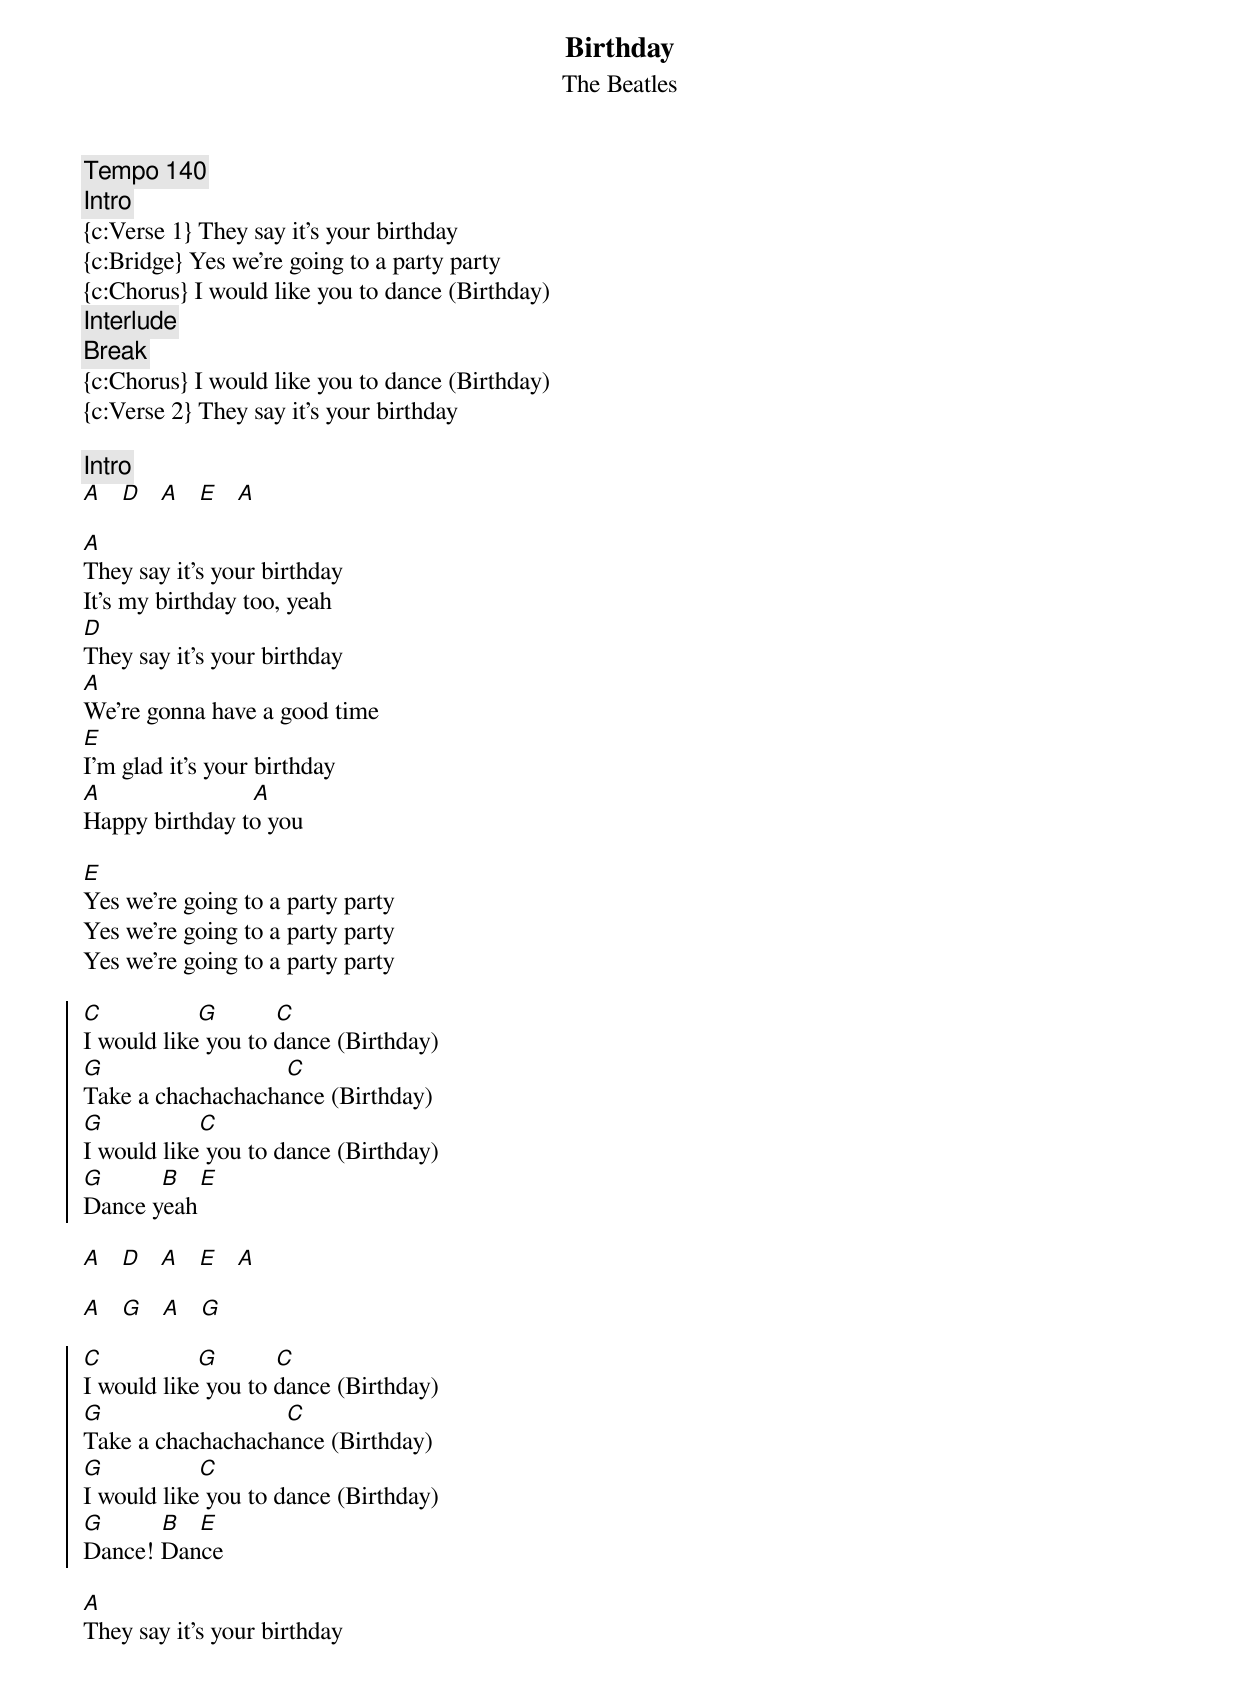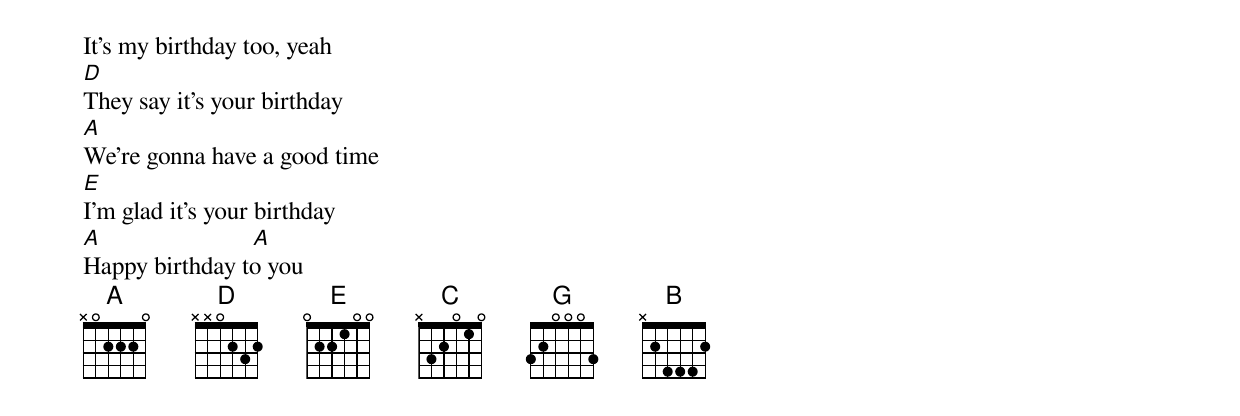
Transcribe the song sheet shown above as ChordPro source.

{t: Birthday}
{st: The Beatles}
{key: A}
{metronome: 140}
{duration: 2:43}

{c:Tempo 140}
{c:Intro}
{c:Verse 1} They say it's your birthday
{c:Bridge} Yes we're going to a party party
{c:Chorus} I would like you to dance (Birthday)
{c:Interlude}
{c:Break}
{c:Chorus} I would like you to dance (Birthday)
{c:Verse 2} They say it's your birthday

{c:Intro}
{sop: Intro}
[A]   [D]   [A]   [E]   [A]
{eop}

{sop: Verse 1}
[A]
They say it's your birthday
It's my birthday too, yeah
[D]
They say it's your birthday
[A]
We're gonna have a good time
[E]
I'm glad it's your birthday
[A]                        [A]
Happy birthday to you
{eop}

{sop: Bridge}
[E]
Yes we're going to a party party
Yes we're going to a party party
Yes we're going to a party party
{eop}

{soc}
[C]               [G]         [C]
I would like you to dance (Birthday)
[G]                             [C]
Take a chachachachance (Birthday)
[G]               [C]
I would like you to dance (Birthday)
[G]         [B]   [E]
Dance yeah
{eoc}

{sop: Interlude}
[A]   [D]   [A]   [E]   [A]
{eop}

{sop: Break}
[A]   [G]   [A]   [G]
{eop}

{soc}
[C]               [G]         [C]
I would like you to dance (Birthday)
[G]                             [C]
Take a chachachachance (Birthday)
[G]               [C]
I would like you to dance (Birthday)
[G]         [B]   [E]
Dance! Dance
{eoc}

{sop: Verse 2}
[A]
They say it's your birthday
It's my birthday too, yeah
[D]
They say it's your birthday
[A]
We're gonna have a good time
[E]
I'm glad it's your birthday
[A]                        [A]
Happy birthday to you
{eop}
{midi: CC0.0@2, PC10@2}
